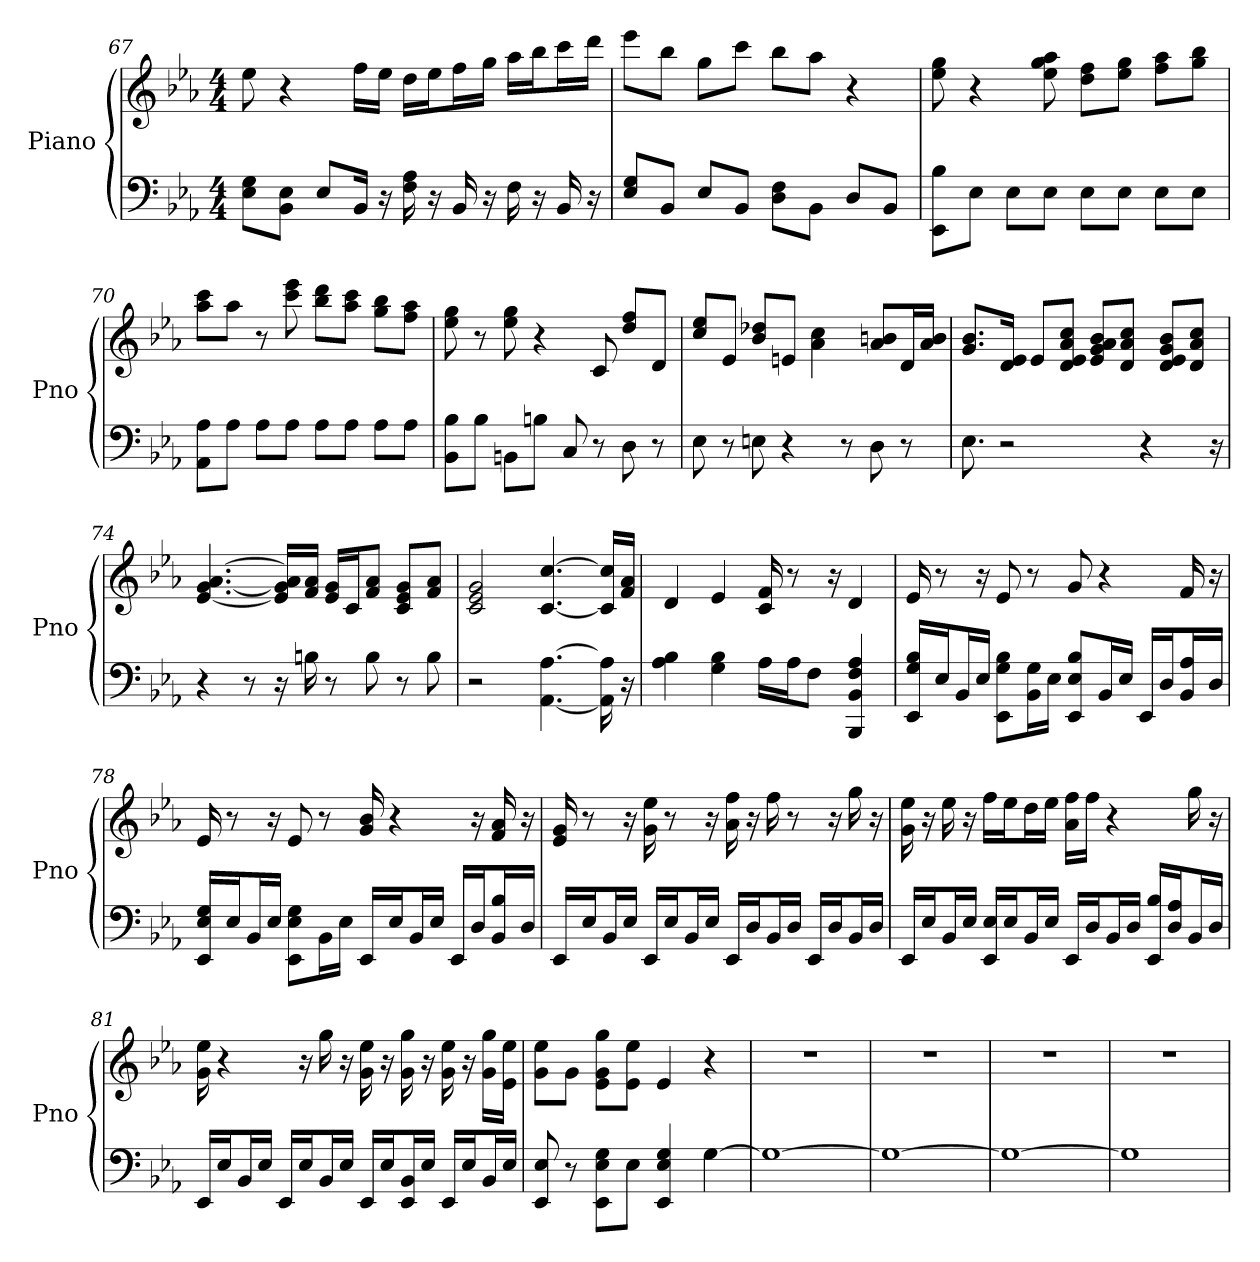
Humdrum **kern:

**kern	**kern
*part1	*part1
*staff2	*staff1
*I"Piano	*
*I'Pno	*
*clefF4	*clefG2
*k[b-e-a-]	*k[b-e-a-]
*E-:	*E-:
*M4/4	*M4/4
=67	=67
8G\ 8E-\L	8ee-
8E-\ 8BB-\J	4r
8E-/L	.
16BB-/Jk	16ff\LL
16r	16ee-\JJ
16A- 16F	16dd\LL
16r	16ee-\J
16BB-	16ff\L
16r	16gg\JJ
16F	16aa-\LL
16r	16bb-\J
16BB-	16ccc\L
16r	16ddd\JJ
=68	=68
8E-/ 8G/L	8eee-\L
8BB-/J	8bb-\J
8E-/L	8gg\L
8BB-/J	8ccc\J
8F\ 8D\L	8bb-\L
8BB-\J	8aa-\J
8D/L	4r
8BB-/J	.
=69	=69
8B-\ 8EE-\L	8gg 8ee-
8E-\J	4r
8E-\L	.
8E-\J	8aa- 8ee- 8gg
8E-\L	8ff\ 8dd\L
8E-\J	8gg\ 8ee-\J
8E-\L	8aa-\ 8ff\L
8E-\J	8gg\ 8bb-\J
=70	=70
8AA-\ 8A-\L	8ccc\ 8aa-\L
8A-\J	8aa-\J
8A-\L	8r
8A-\J	8ccc 8eee-
8A-\L	8ddd\ 8bb-\L
8A-\J	8ccc\ 8aa-\J
8A-\L	8bb-\ 8gg\L
8A-\J	8ff\ 8aa-\J
=71	=71
8B-\ 8BB-\L	8ee- 8gg
8B-\J	8r
8BB\L	8ee- 8gg
8B\J	4r
8C	.
8r	8c
8D	8dd/ 8ff/L
8r	8d/J
=72	=72
8E-	8ee-/ 8cc/L
8r	8e-/J
8E	8b-/ 8dd-/L
4r	8e/J
.	4cc 4a-
8r	.
8D	8a-/ 8b/L
8r	16d/L
.	16b/ 16a-/JJ
=73	=73
8.E-	8.g/ 8.b-/L
2r	16e-/ 16d/Jk
.	8e-/L
.	8e-/ 8d/ 8a-/ 8cc/J
.	8e-/ 8b-/ 8a-/ 8g/L
.	8d/ 8cc/ 8a-/J
4r	.
.	8b-/ 8d/ 8e-/ 8g/L
.	8cc/ 8a-/ 8d/J
16r	.
=74	=74
4r	[4.a- [4.g [4.e-
8r	.
16r	16a-]/ 16g]/ 16e-]/LL
16B	16a-/ 16f/JJ
8r	16g/ 16e-/LL
.	16c/J
8B	8a-/ 8f/J
8r	8c/ 8g/ 8e-/L
8B	8a-/ 8f/J
=75	=75
2r	2c 2e- 2g
[4.A- [4.AA-	[4.c [4.cc
16A-] 16AA-]	16c]/ 16cc]/LL
16r	16a-/ 16f/JJ
=76	=76
4A- 4B-	4d
4B- 4G	4e-
16A-\LL	16c 16f
16A-\J	8r
8F\J	.
.	16r
4BB- 4A- 4BBB- 4F	4d
=77	=77
16EE-/ 16G/ 16B-/LL	16e-
16E-/J	8r
16BB-/L	.
16E-/JJ	16r
8G\ 8EE-\ 8B-\L	8e-
16BB-\ 16G\L	8r
16E-\JJ	.
8EE-/ 8E-/ 8B-/L	8g
16BB-/L	4r
16E-/JJ	.
16EE-/LL	.
16D/J	.
16BB-/ 16A-/L	16f
16D/JJ	16r
=78	=78
16EE-/ 16G/ 16E-/LL	16e-
16E-/J	8r
16BB-/L	.
16E-/JJ	16r
8G\ 8EE-\ 8E-\L	8e-
16BB-\L	8r
16E-\JJ	.
16EE-/LL	16b- 16g
16E-/J	4r
16BB-/L	.
16E-/JJ	.
16EE-/LL	.
16D/J	16r
16BB-/ 16B-/L	16a- 16f
16D/JJ	16r
=79	=79
16EE-/LL	16e- 16g
16E-/J	8r
16BB-/L	.
16E-/JJ	16r
16EE-/LL	16g 16ee-
16E-/J	8r
16BB-/L	.
16E-/JJ	16r
16EE-/LL	16a- 16ff
16D/J	16r
16BB-/L	16ff
16D/JJ	8r
16EE-/LL	.
16D/J	16r
16BB-/L	16gg
16D/JJ	16r
=80	=80
16EE-/LL	16ee- 16g
16E-/J	16r
16BB-/L	16ee-
16E-/JJ	16r
16EE-/ 16E-/LL	16ff\LL
16E-/J	16ee-\J
16BB-/L	16dd\L
16E-/JJ	16ee-\JJ
16EE-/LL	16a-\ 16ff\LL
16D/J	16ff\JJ
16BB-/L	4r
16D/JJ	.
16EE-/ 16B-/LL	.
16A-/ 16D/J	.
16BB-/L	16gg
16D/JJ	16r
=81	=81
16EE-/LL	16g 16ee-
16E-/J	4r
16BB-/L	.
16E-/JJ	.
16EE-/LL	.
16E-/J	16r
16BB-/L	16gg
16E-/JJ	16r
16EE-/LL	16g 16ee-
16E-/J	16r
16BB-/ 16EE-/L	16g 16gg
16E-/JJ	16r
16EE-/LL	16ee- 16g
16E-/J	16r
16BB-/L	16g\ 16gg\LL
16E-/JJ	16e-\ 16ee-\JJ
=82	=82
8E- 8EE-	8ee-\ 8g\L
8r	8g\J
8E-\ 8EE-\ 8G\L	8g\ 8e-\ 8gg\L
8E-\J	8e-\ 8ee-\J
4E- 4G 4EE-	4e-
[4G	4r
=83	=83
1G_	1r
=84	=84
1G_	1r
=85	=85
1G_	1r
=86	=86
1G]	1r
=	=
*-	*-
